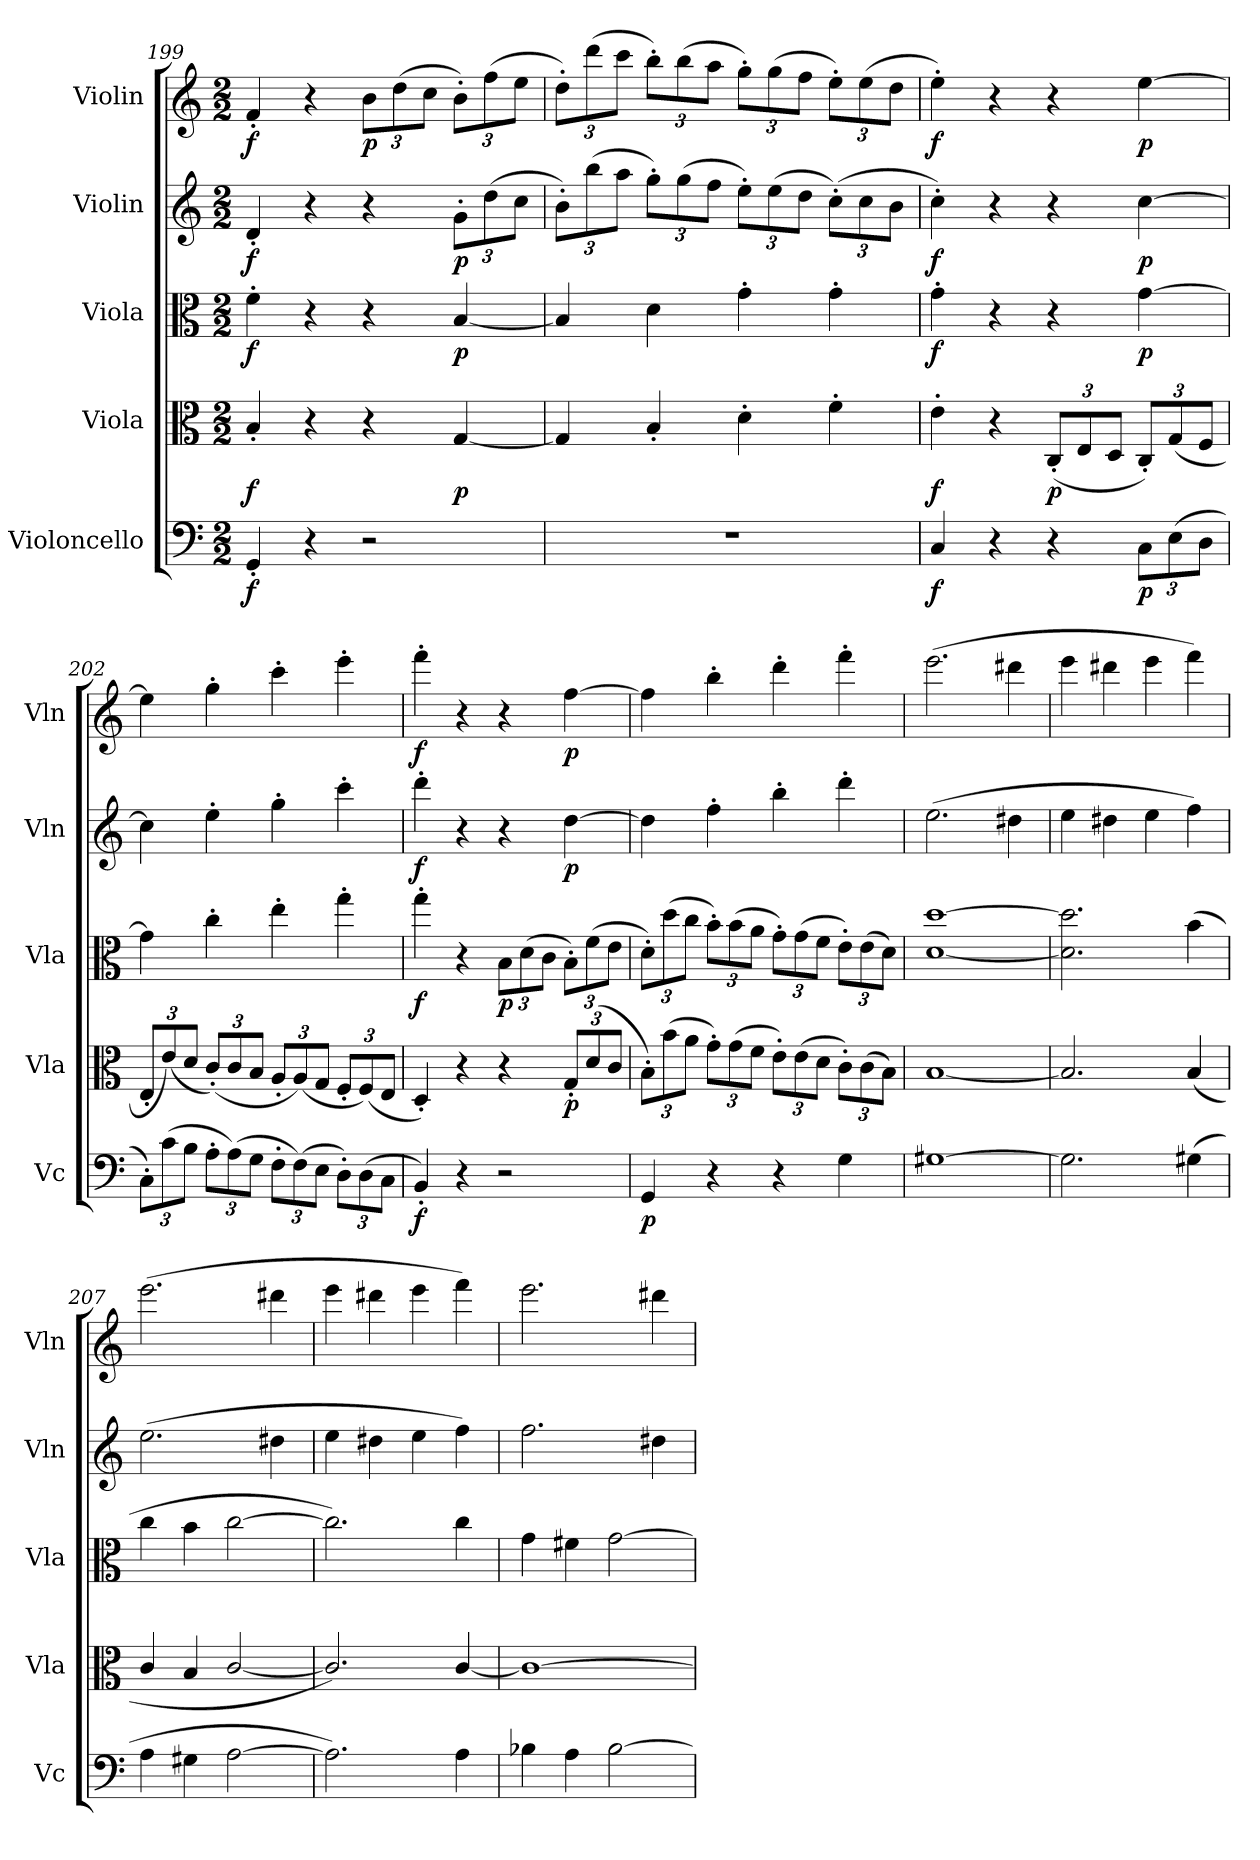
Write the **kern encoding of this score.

**kern	**dynam	**kern	**dynam	**kern	**dynam	**kern	**dynam	**kern	**dynam
*part5	*part5	*part4	*part4	*part3	*part3	*part2	*part2	*part1	*part1
*staff5	*staff5	*staff4	*staff4	*staff3	*staff3	*staff2	*staff2	*staff1	*staff1
*I"Violoncello	*	*I"Viola	*	*I"Viola	*	*I"Violin	*	*I"Violin	*
*I'Vc	*	*I'Vla	*	*I'Vla	*	*I'Vln	*	*I'Vln	*
*clefF4	*	*clefC3	*	*clefC3	*	*clefG2	*	*clefG2	*
*k[]	*	*k[]	*	*k[]	*	*k[]	*	*k[]	*
*M2/2	*	*M2/2	*	*M2/2	*	*M2/2	*	*M2/2	*
=199	=199	=199	=199	=199	=199	=199	=199	=199	=199
4GG'/	f	4B'/	f	4f'\	f	4d'/	f	4f'/	f
4r	.	4r	.	4r	.	4r	.	4r	.
2r	.	4r	.	4r	.	4r	.	12b\L	p
.	.	.	.	.	.	.	.	(12dd\	.
.	.	.	.	.	.	.	.	12cc\J	.
.	.	[4G/	p	[4B/	p	12g'\L	p	12b'\L)	.
.	.	.	.	.	.	(12dd\	.	(12ff\	.
.	.	.	.	.	.	12cc\J	.	12ee\J	.
=200	=200	=200	=200	=200	=200	=200	=200	=200	=200
1r	.	4G/]	.	4B/]	.	12b'\L)	.	12dd'\L)	.
.	.	.	.	.	.	(12bb\	.	(12ddd\	.
.	.	.	.	.	.	12aa\J	.	12ccc\J	.
.	.	4B'/	.	4d\	.	12gg'\L)	.	12bb'\L)	.
.	.	.	.	.	.	(12gg\	.	(12bb\	.
.	.	.	.	.	.	12ff\J	.	12aa\J	.
.	.	4d'\	.	4g'\	.	12ee'\L)	.	12gg'\L)	.
.	.	.	.	.	.	(12ee\	.	(12gg\	.
.	.	.	.	.	.	12dd\J	.	12ff\J	.
.	.	4f'\	.	4g'\	.	(12cc'\L)	.	12ee'\L)	.
.	.	.	.	.	.	12cc\	.	(12ee\	.
.	.	.	.	.	.	12b\J	.	12dd\J	.
=201	=201	=201	=201	=201	=201	=201	=201	=201	=201
4C/	f	4e'\	f	4g'\	f	4cc'\)	f	4ee'\)	f
4r	.	4r	.	4r	.	4r	.	4r	.
4r	.	(12C'/L	p	4r	.	4r	.	4r	.
.	.	12E/	.	.	.	.	.	.	.
.	.	12D/J	.	.	.	.	.	.	.
12C\L	p	12C'/L)	.	[4g\	p	[4cc\	p	[4ee\	p
(12E\	.	(12G/	.	.	.	.	.	.	.
12D\J	.	12F/J	.	.	.	.	.	.	.
=202	=202	=202	=202	=202	=202	=202	=202	=202	=202
12C'\L)	.	12E'/L	.	4g\]	.	4cc\]	.	4ee\]	.
(12c\	.	(12e/)	.	.	.	.	.	.	.
12B\J	.	12d/J	.	.	.	.	.	.	.
12A'\L	.	(12c'/L)	.	4cc'\	.	4ee'\	.	4gg'\	.
(12A\)	.	12c/	.	.	.	.	.	.	.
12G\J	.	12B/J	.	.	.	.	.	.	.
12F'\L	.	12A'/L	.	4ee'\	.	4gg'\	.	4ccc'\	.
(12F\)	.	(12A/)	.	.	.	.	.	.	.
12E\J	.	12G/J	.	.	.	.	.	.	.
12D'\L)	.	12F'/L	.	4gg'\	.	4ccc'\	.	4eee'\	.
(12D\	.	(12F/)	.	.	.	.	.	.	.
12C\J	.	12E/J	.	.	.	.	.	.	.
=203	=203	=203	=203	=203	=203	=203	=203	=203	=203
4BB'/)	f	4D'/)	.	4gg'\	f	4ddd'\	f	4fff'\	f
4r	.	4r	.	4r	.	4r	.	4r	.
2r	.	4r	.	12B\L	p	4r	.	4r	.
.	.	.	.	(12d\	.	.	.	.	.
.	.	.	.	12c\J	.	.	.	.	.
.	.	12G'/L	p	12B'\L)	.	[4dd\	p	[4ff\	p
.	.	(12d/	.	(12f\	.	.	.	.	.
.	.	12c/J	.	12e\J	.	.	.	.	.
=204	=204	=204	=204	=204	=204	=204	=204	=204	=204
4GG/	p	12B'\L)	.	12d'\L)	.	4dd\]	.	4ff\]	.
.	.	(12b\	.	(12dd\	.	.	.	.	.
.	.	12a\J	.	12cc\J	.	.	.	.	.
4r	.	12g'\L)	.	12b'\L)	.	4ff'\	.	4bb'\	.
.	.	(12g\	.	(12b\	.	.	.	.	.
.	.	12f\J	.	12a\J	.	.	.	.	.
4r	.	12e'\L)	.	12g'\L)	.	4bb'\	.	4ddd'\	.
.	.	(12e\	.	(12g\	.	.	.	.	.
.	.	12d\J	.	12f\J	.	.	.	.	.
4G\	.	12c'\L)	.	12e'\L)	.	4ddd'\	.	4fff'\	.
.	.	(12c\	.	(12e\	.	.	.	.	.
.	.	12B\J)	.	12d\J)	.	.	.	.	.
=205	=205	=205	=205	=205	=205	=205	=205	=205	=205
[1G#X	.	[1B	.	[1d [1dd	.	(2.ee\	.	(2.eee\	.
.	.	.	.	.	.	4dd#X\	.	4ddd#X\	.
=206	=206	=206	=206	=206	=206	=206	=206	=206	=206
2.G#\]	.	2.B/]	.	2.d]\ 2.dd]\	.	4ee\	.	4eee\	.
.	.	.	.	.	.	4dd#X\	.	4ddd#X\	.
.	.	.	.	.	.	4ee\	.	4eee\	.
(4G#X\	.	(4B/	.	(4b\	.	4ff\)	.	4fff\)	.
=207	=207	=207	=207	=207	=207	=207	=207	=207	=207
4A\	.	4c/	.	4cc\	.	(2.ee\	.	(2.eee\	.
4G#X\	.	4B/	.	4b\	.	.	.	.	.
[2A\	.	[2c/	.	[2cc\	.	.	.	.	.
.	.	.	.	.	.	4dd#X\	.	4ddd#X\	.
=208	=208	=208	=208	=208	=208	=208	=208	=208	=208
2.A\])	.	2.c/])	.	2.cc\])	.	4ee\	.	4eee\	.
.	.	.	.	.	.	4dd#X\	.	4ddd#X\	.
.	.	.	.	.	.	4ee\	.	4eee\	.
4A\	.	[4c/	.	4cc\	.	4ff\)	.	4fff\)	.
=209	=209	=209	=209	=209	=209	=209	=209	=209	=209
4B-X\	.	1c_	.	4g\	.	2.ff\	.	2.eee\	.
4A\	.	.	.	4f#X\	.	.	.	.	.
[2B-\	.	.	.	[2g\	.	.	.	.	.
.	.	.	.	.	.	4dd#X\	.	4ddd#X\	.
=	=	=	=	=	=	=	=	=	=
*-	*-	*-	*-	*-	*-	*-	*-	*-	*-
